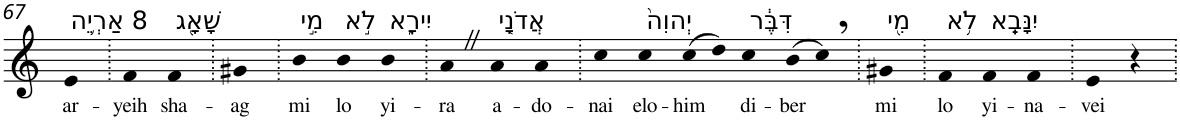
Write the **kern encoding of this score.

**kern	**text
*part1	*part1
*staff1	*staff1
*I"Piano	*
*I'Pno	*
!!LO:PB:g=z
*clefG2	*
*k[]	*
=67	=67
!LO:TX:a:t=8 אַרְיֵ֥ה	!
!	!LO:LY:b
4e	ar-
=68.	=68.
!	!LO:LY:b
4f	-yeih
!LO:TX:a:t=שָׁאָ֖ג	!
!	!LO:LY:b
4f	sha-
=69.	=69.
!	!LO:LY:b
4g#X	-ag
=70.	=70.
!LO:TX:a:t=מִ֣י	!
!	!LO:LY:b
4b	mi
!LO:TX:a:t=לֹ֣א	!
!	!LO:LY:b
4b	lo
!LO:TX:a:t=יִירָ֑א	!
!	!LO:LY:b
4b	yi-
=71.	=71.
!	!LO:LY:b
4aZ	-ra
!LO:TX:a:t=אֲדֹנָ֤י	!
!	!LO:LY:b
4a	a-
!	!LO:LY:b
4a	-do-
=72.	=72.
!	!LO:LY:b
4cc	-nai
!LO:TX:a:t=יְהוִה֙	!
!	!LO:LY:b
4cc	elo-
!	!LO:LY:b
(>8cc	-him
8dd)	.
!LO:TX:a:t=דִּבֶּ֔ר	!
!	!LO:LY:b
4cc	di-
!	!LO:LY:b
(>8b	-ber
8cc,)	.
=73.	=73.
!LO:TX:a:t=מִ֖י	!
!	!LO:LY:b
4g#X	mi
=74.	=74.
!LO:TX:a:t=לֹ֥א	!
!	!LO:LY:b
4f	lo
!LO:TX:a:t=יִנָּבֵֽא	!
!	!LO:LY:b
4f	yi-
!	!LO:LY:b
4f	-na-
=75.	=75.
!	!LO:LY:b
4e	-vei
4r	.
=.	=.
*-	*-
